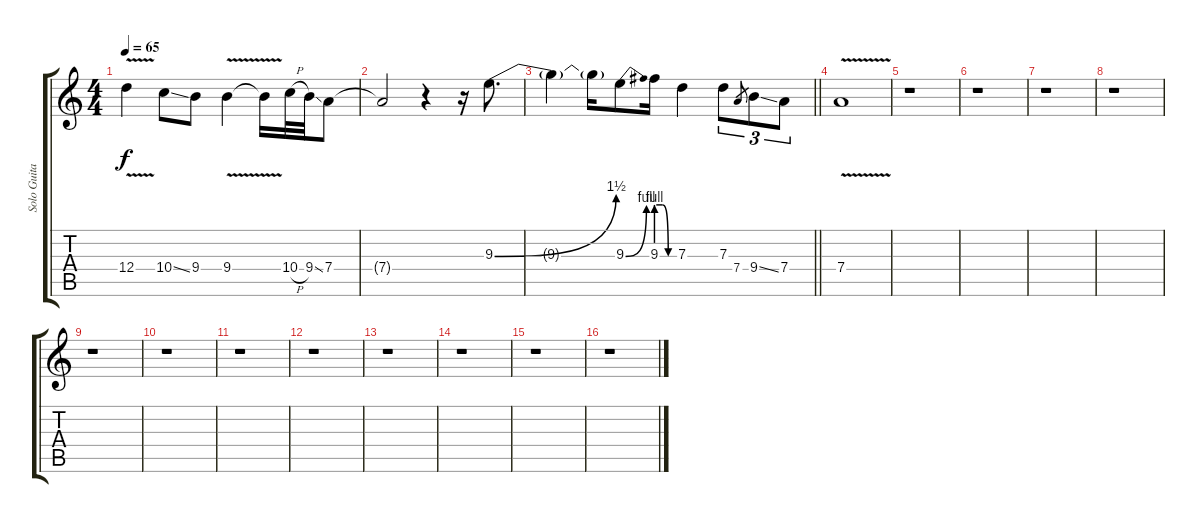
\track ("Solo Guitar" "Solo Guita") {instrument distortionguitar}
\staff {score tabs}
\tuning (E4 B3 G3 D3 A2 E2) {hide}
\ts (4 4)
\tempo 65
\clef g2
\ks c
12.4{v}.4{dy f} 10.4{ss}.8 9.4.8 9.4{v}.4 9.4{t}.16 10.4{h}.32 9.4{ss}.32 7.4.8 |
7.4{t}.2 r.4 r.16 9.3{be (bend 0 0 60 6)}.8{d} |
\barLineRight lightlight
9.3{t}.4 9.3{t}.16 9.3{be (bend 0 0 60 4)}.8 9.3{be (custom 0 4 20 4 40 0 60 0)}.16 7.3.4 7.3.8{tu (3 2)} 7.4.8{gr} 9.4{ss}.8{tu (3 2)} 7.4.8{tu (3 2)} |
7.4{v}.1 |
r.1 |
r.1 |
r.1 |
r.1 |
r.1 |
r.1 |
r.1 |
r.1 |
r.1 |
r.1 |
r.1 |
r.1
